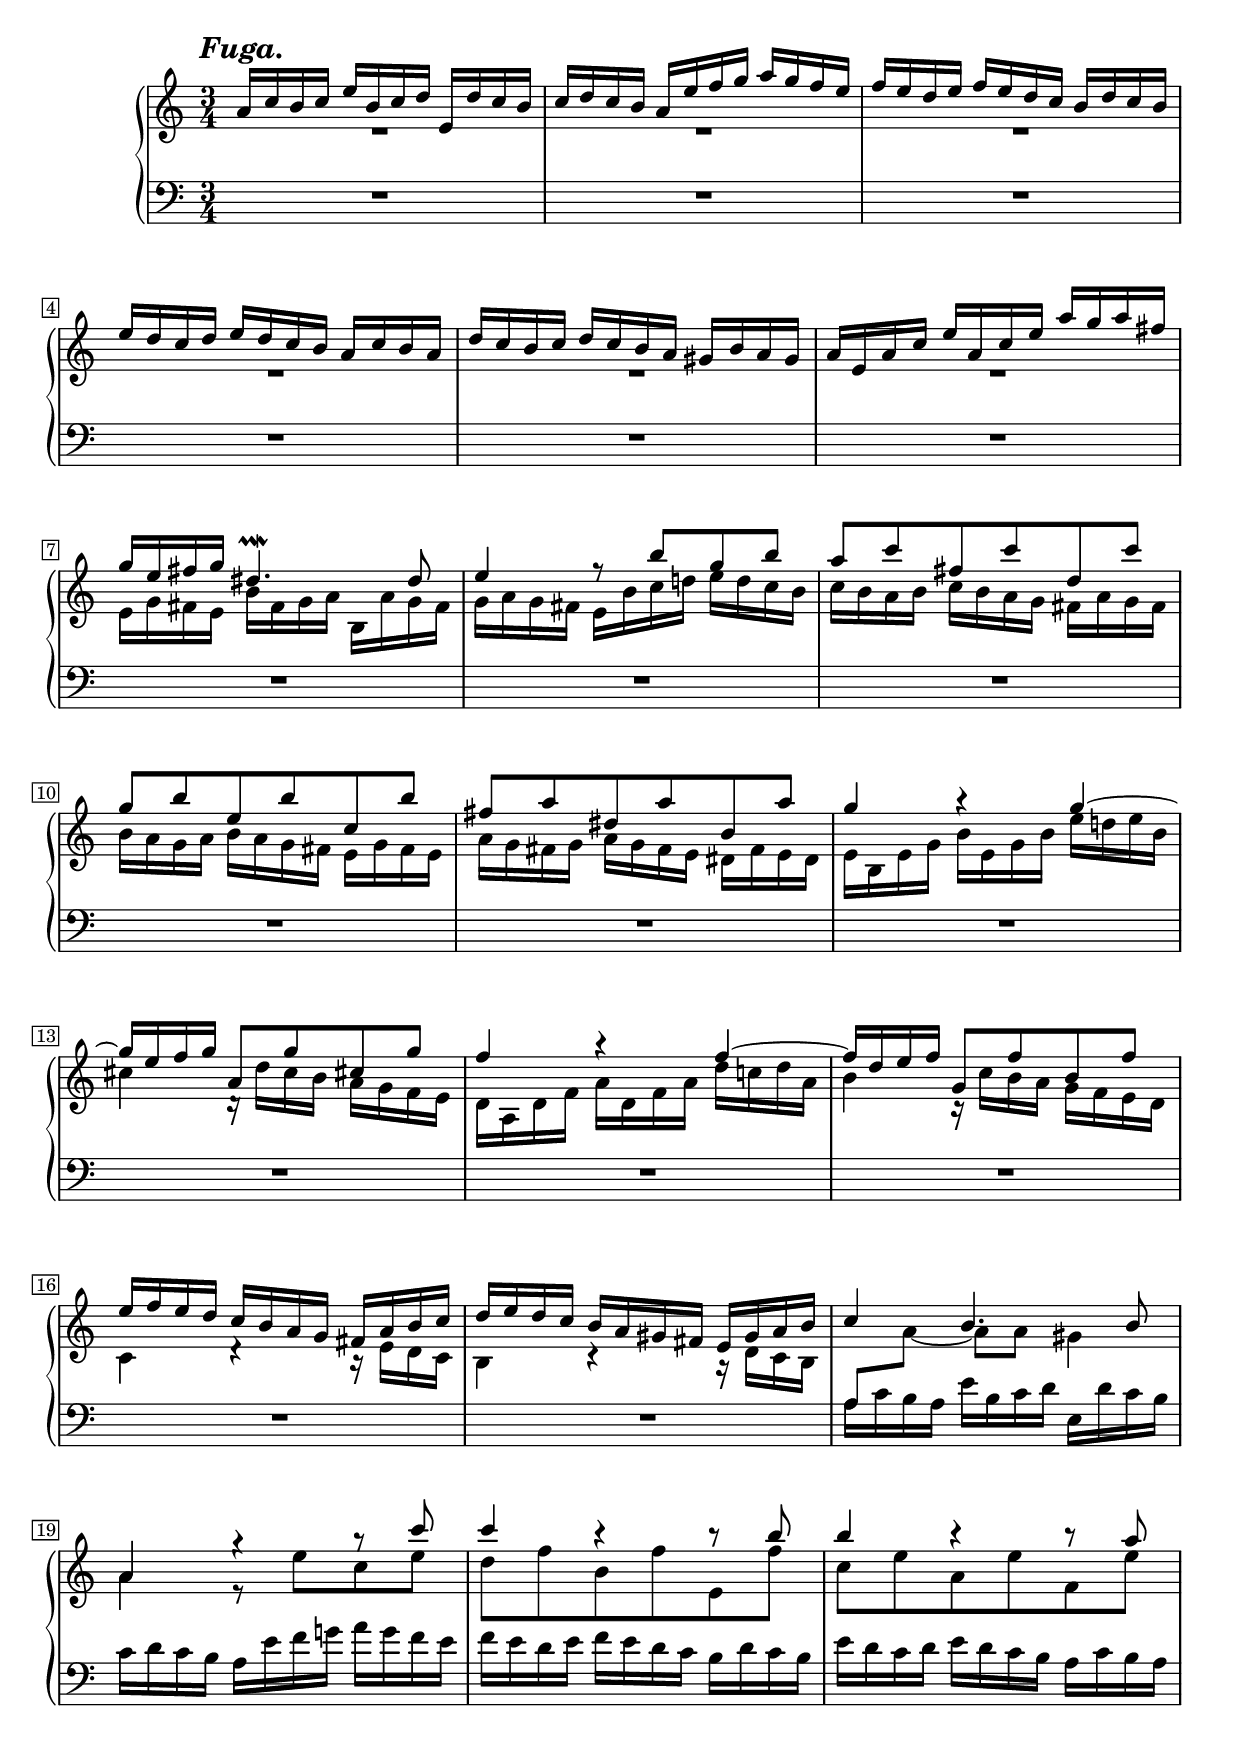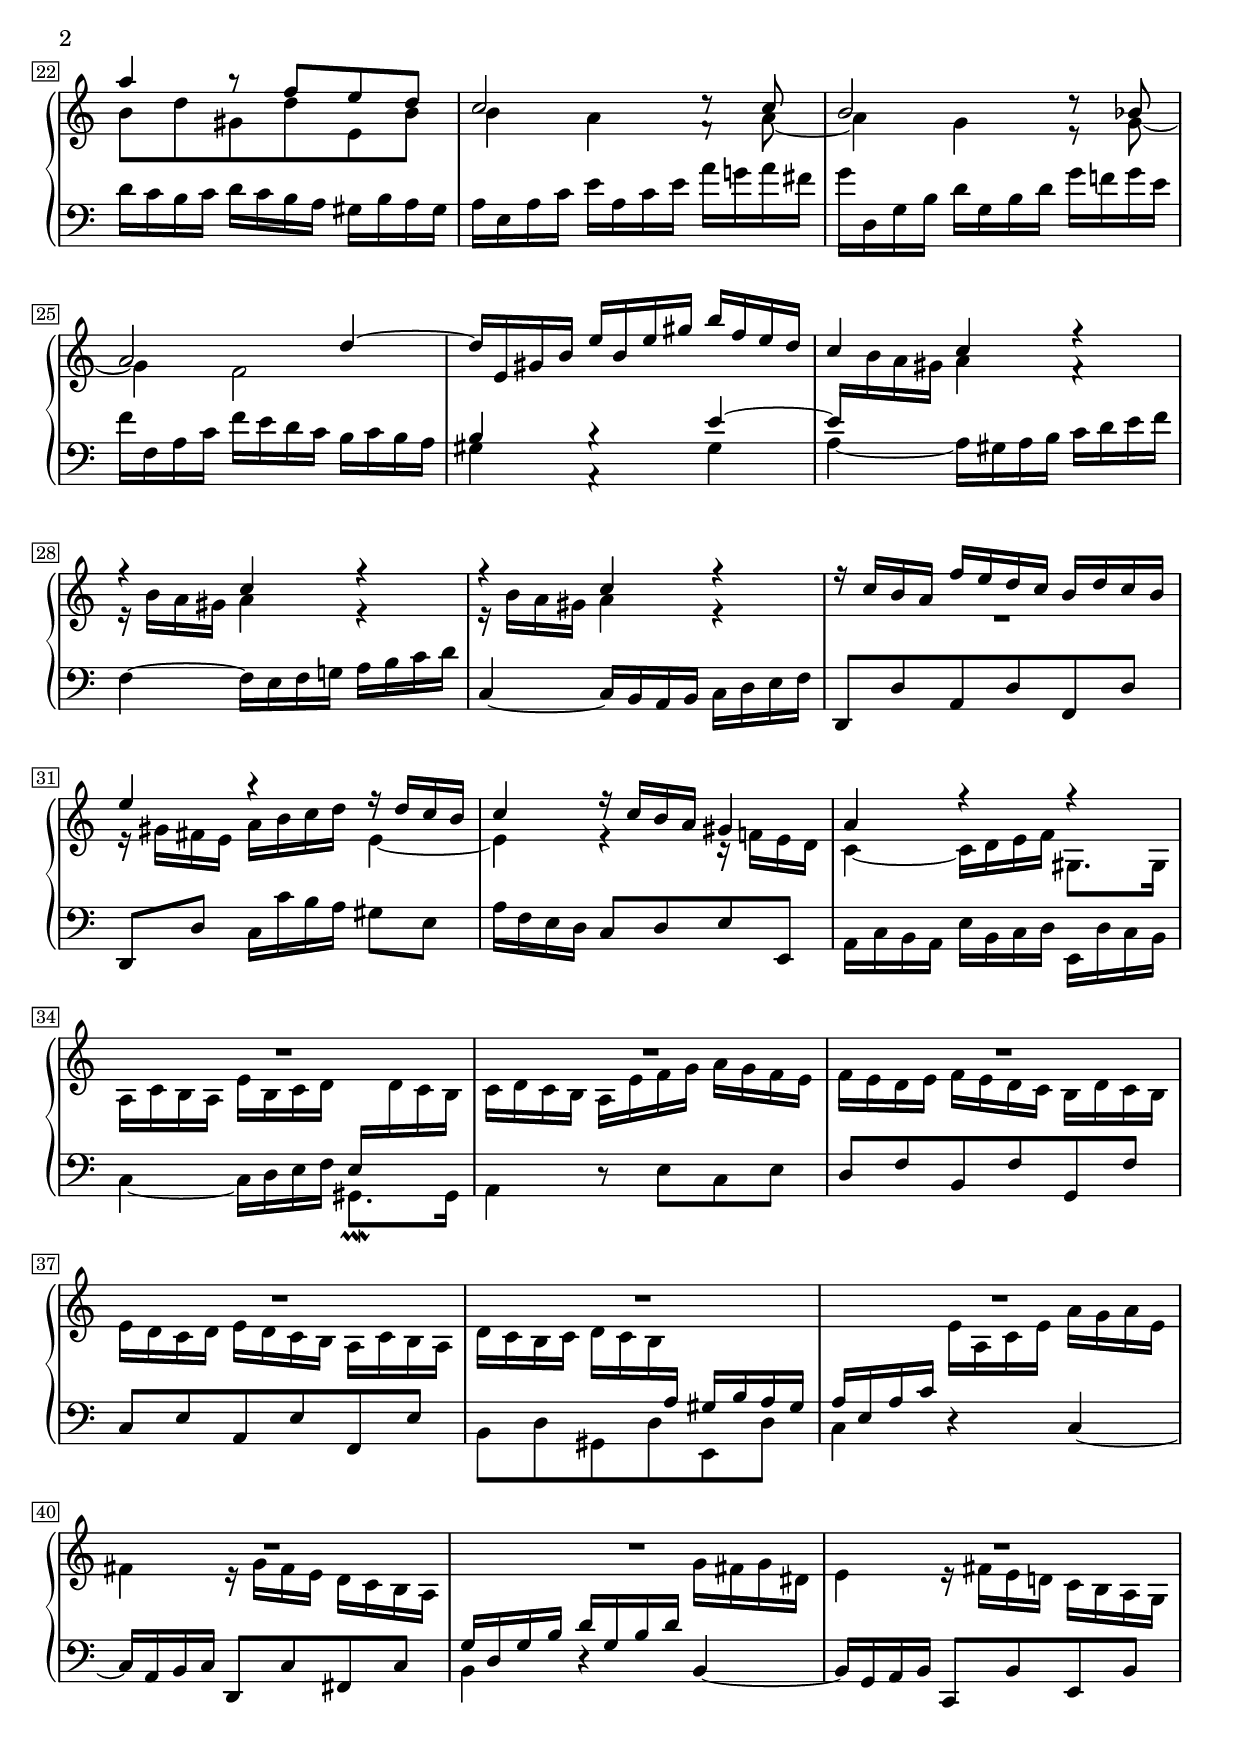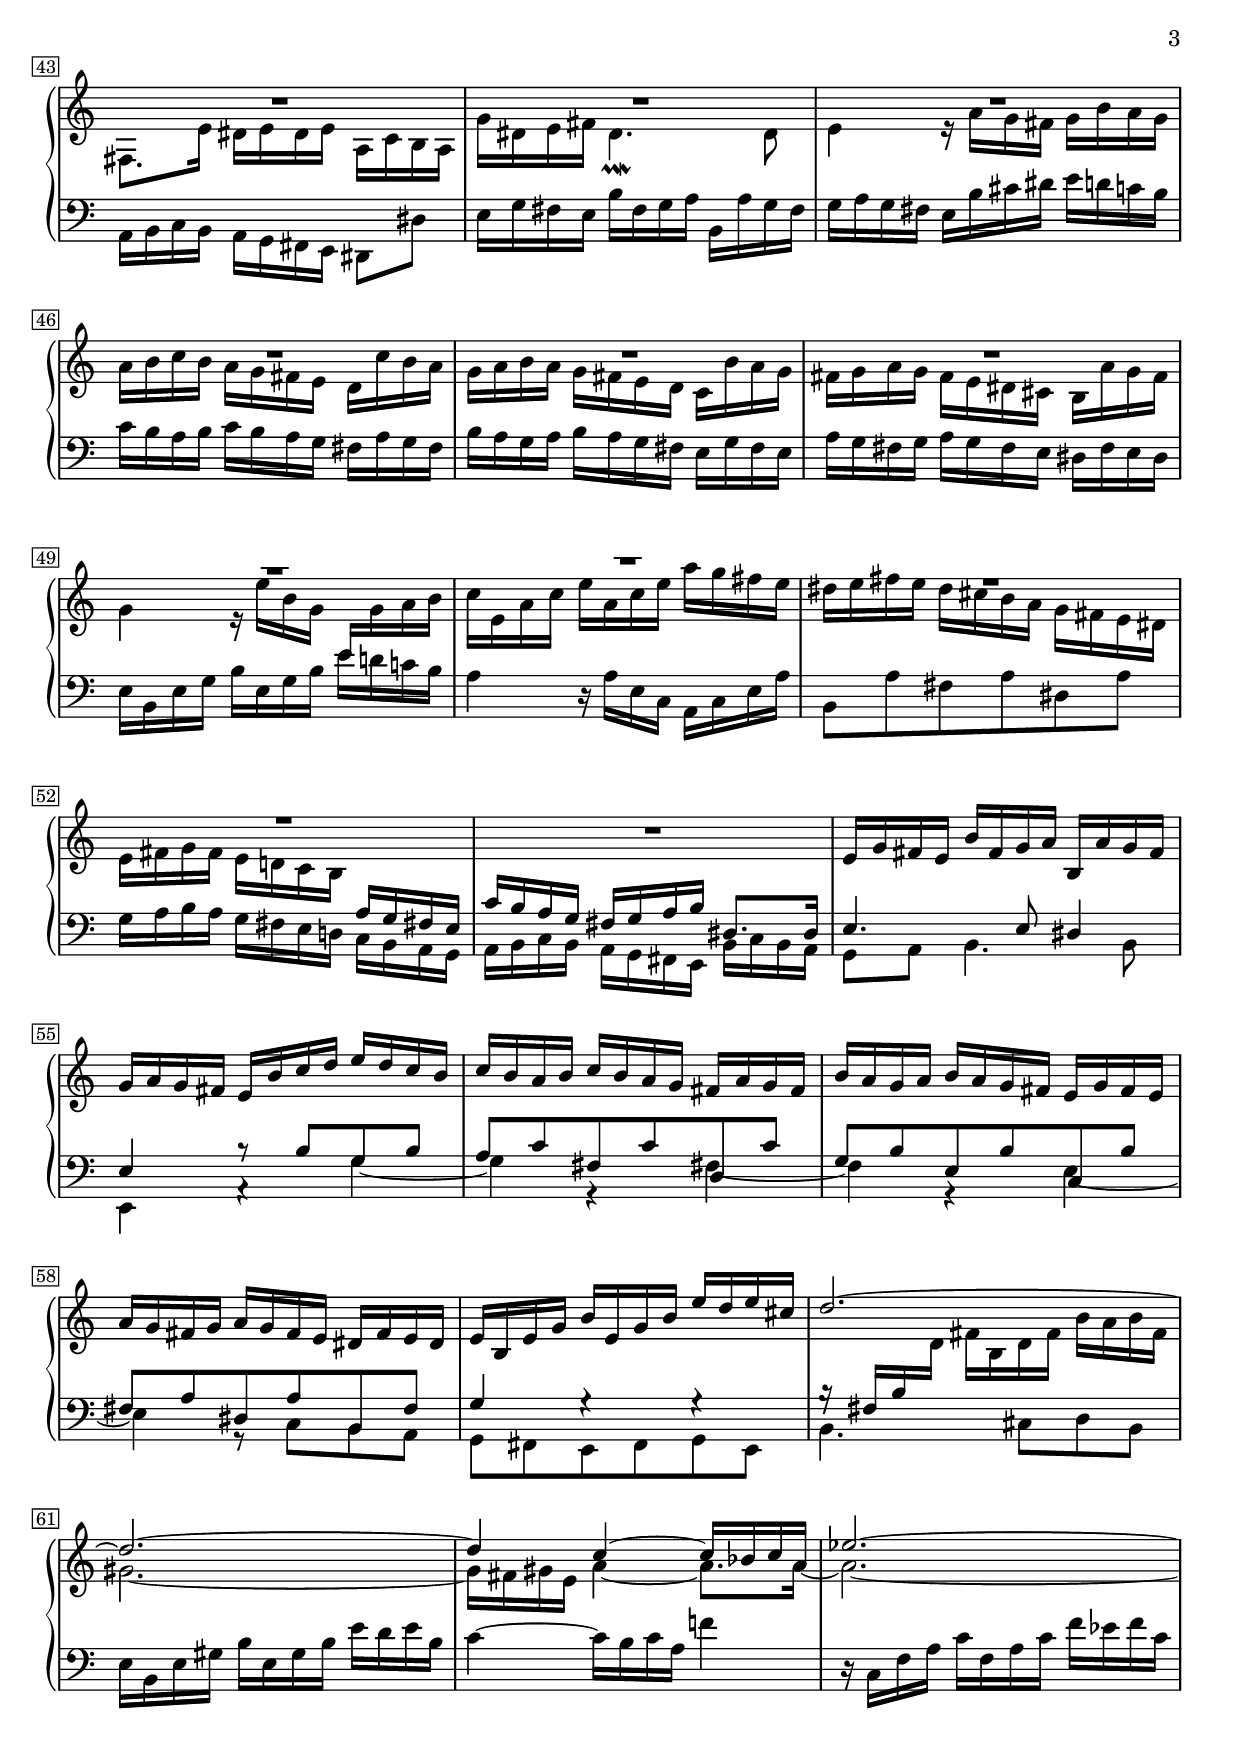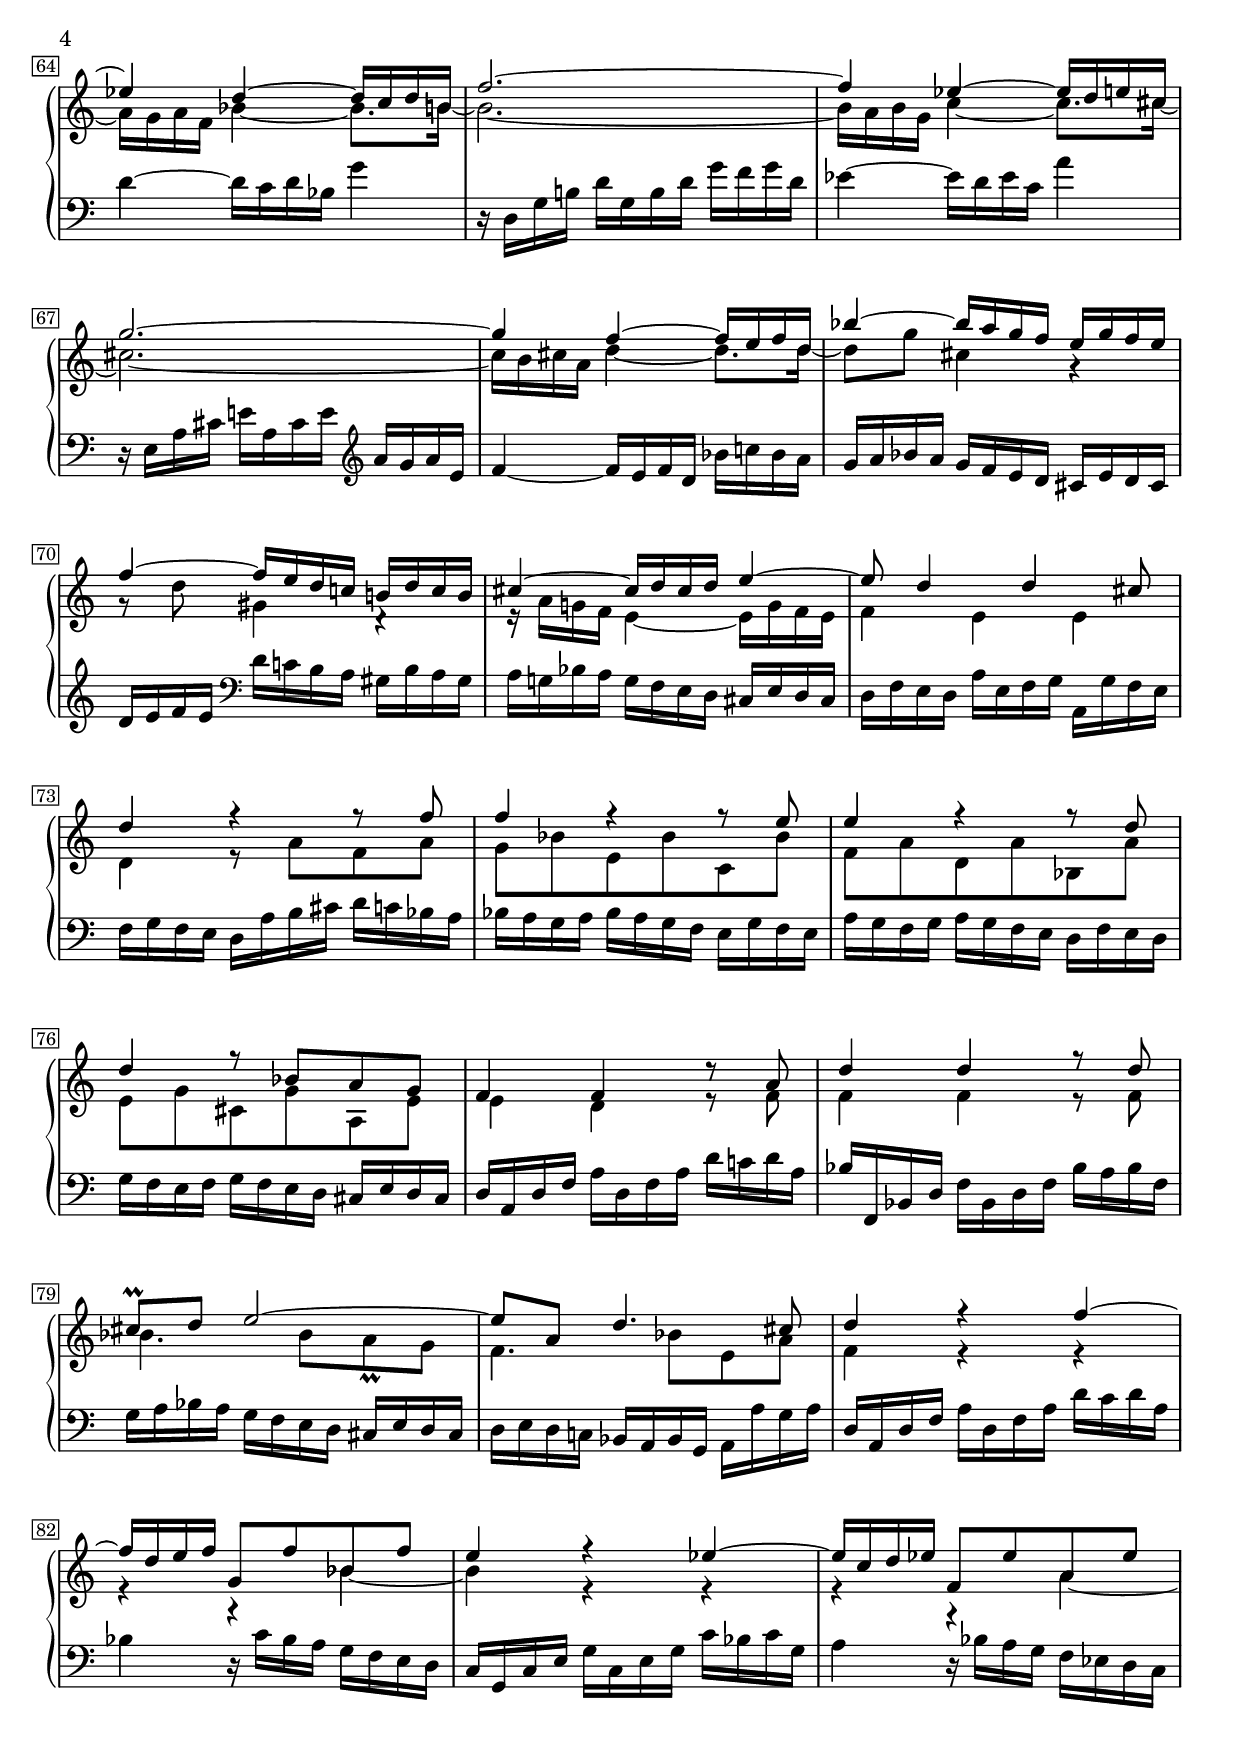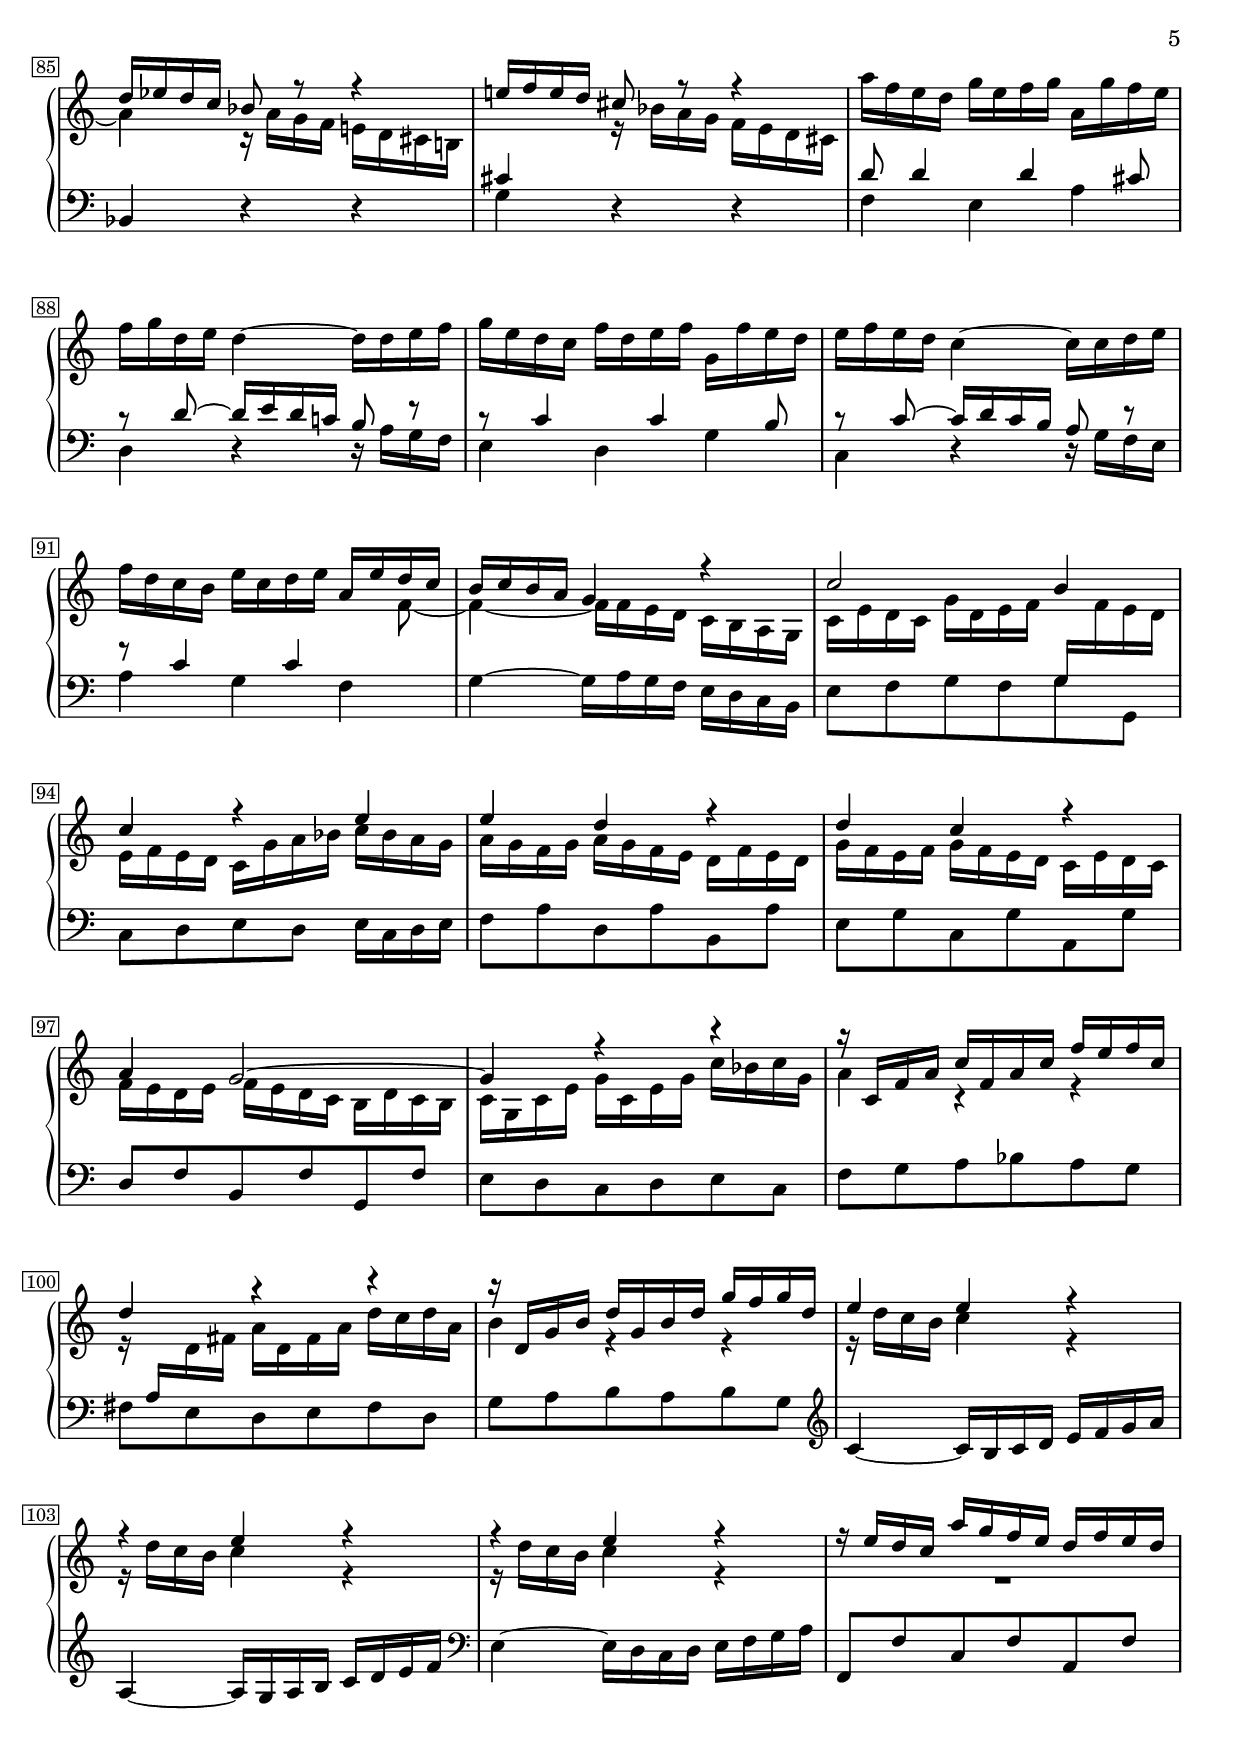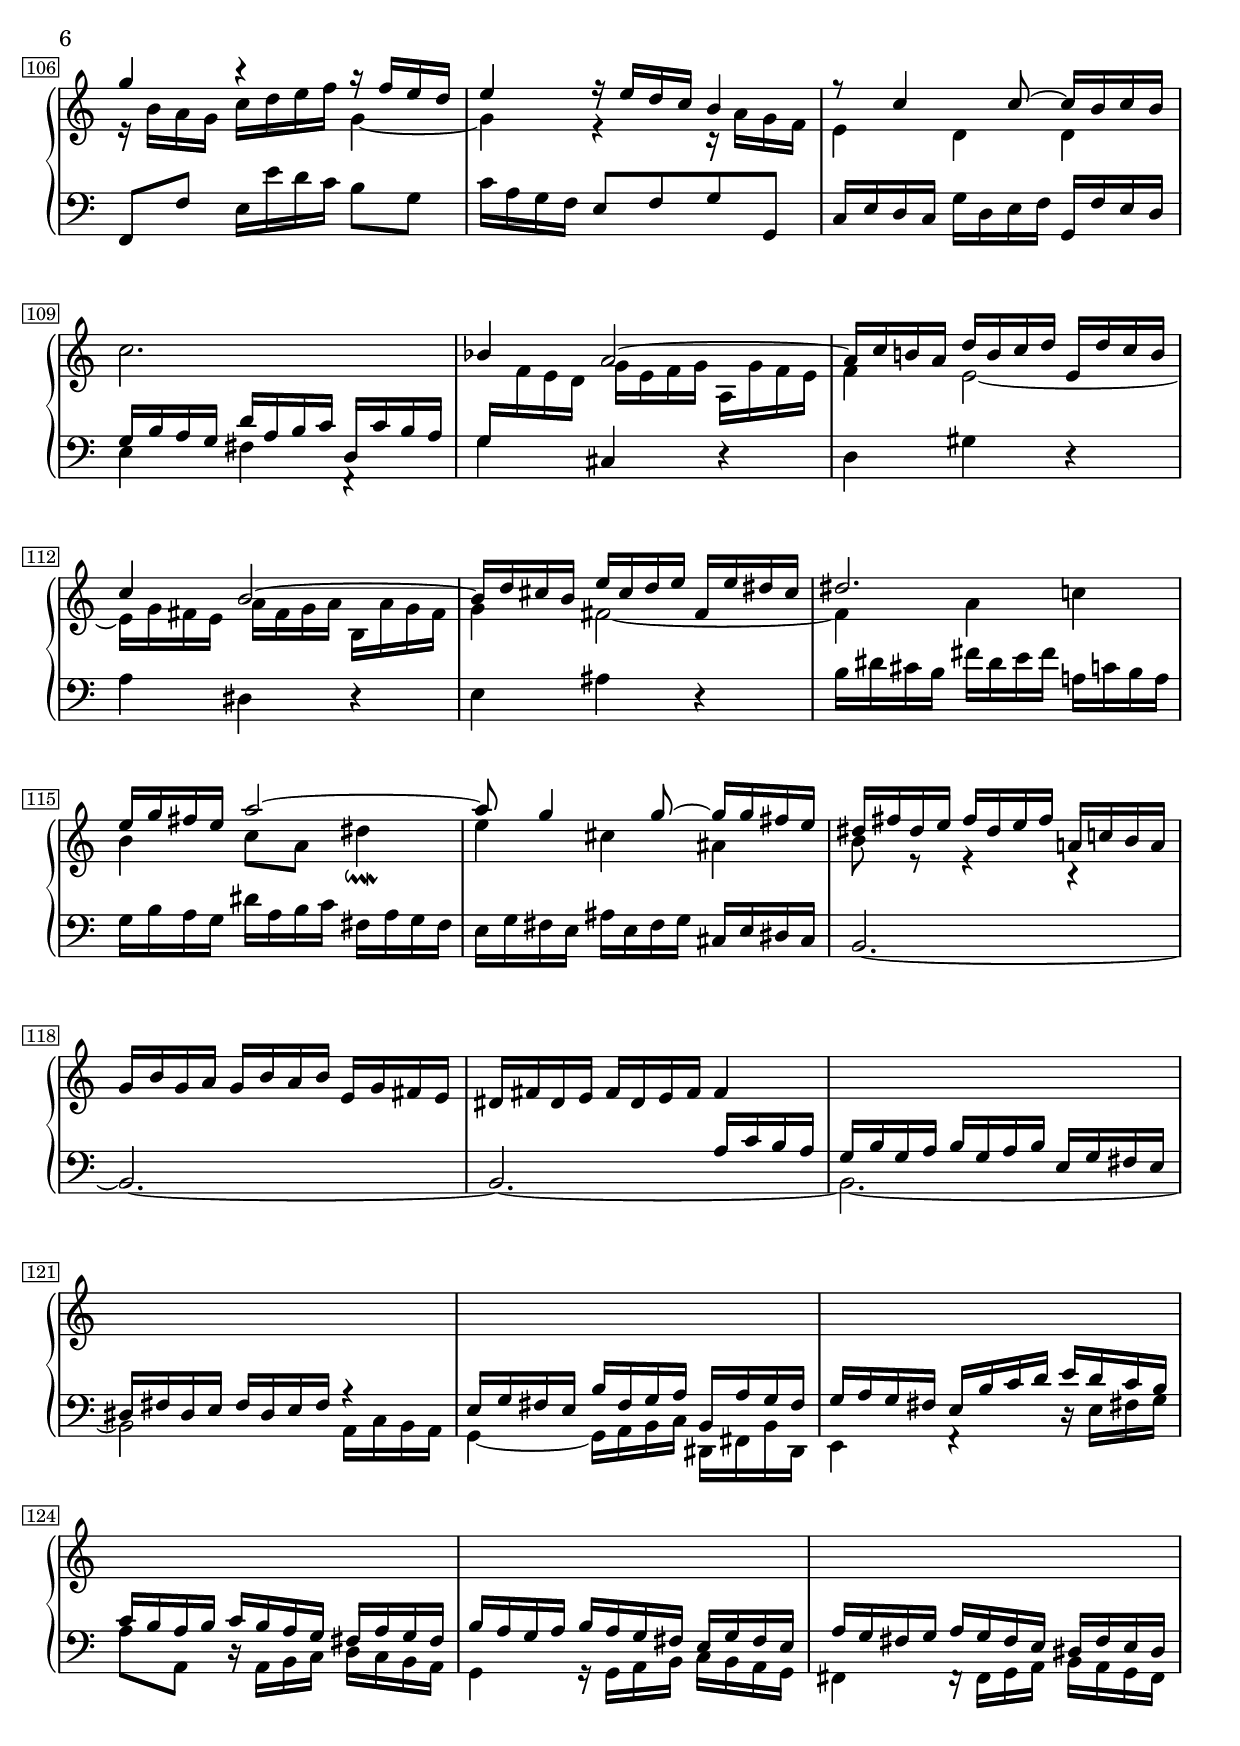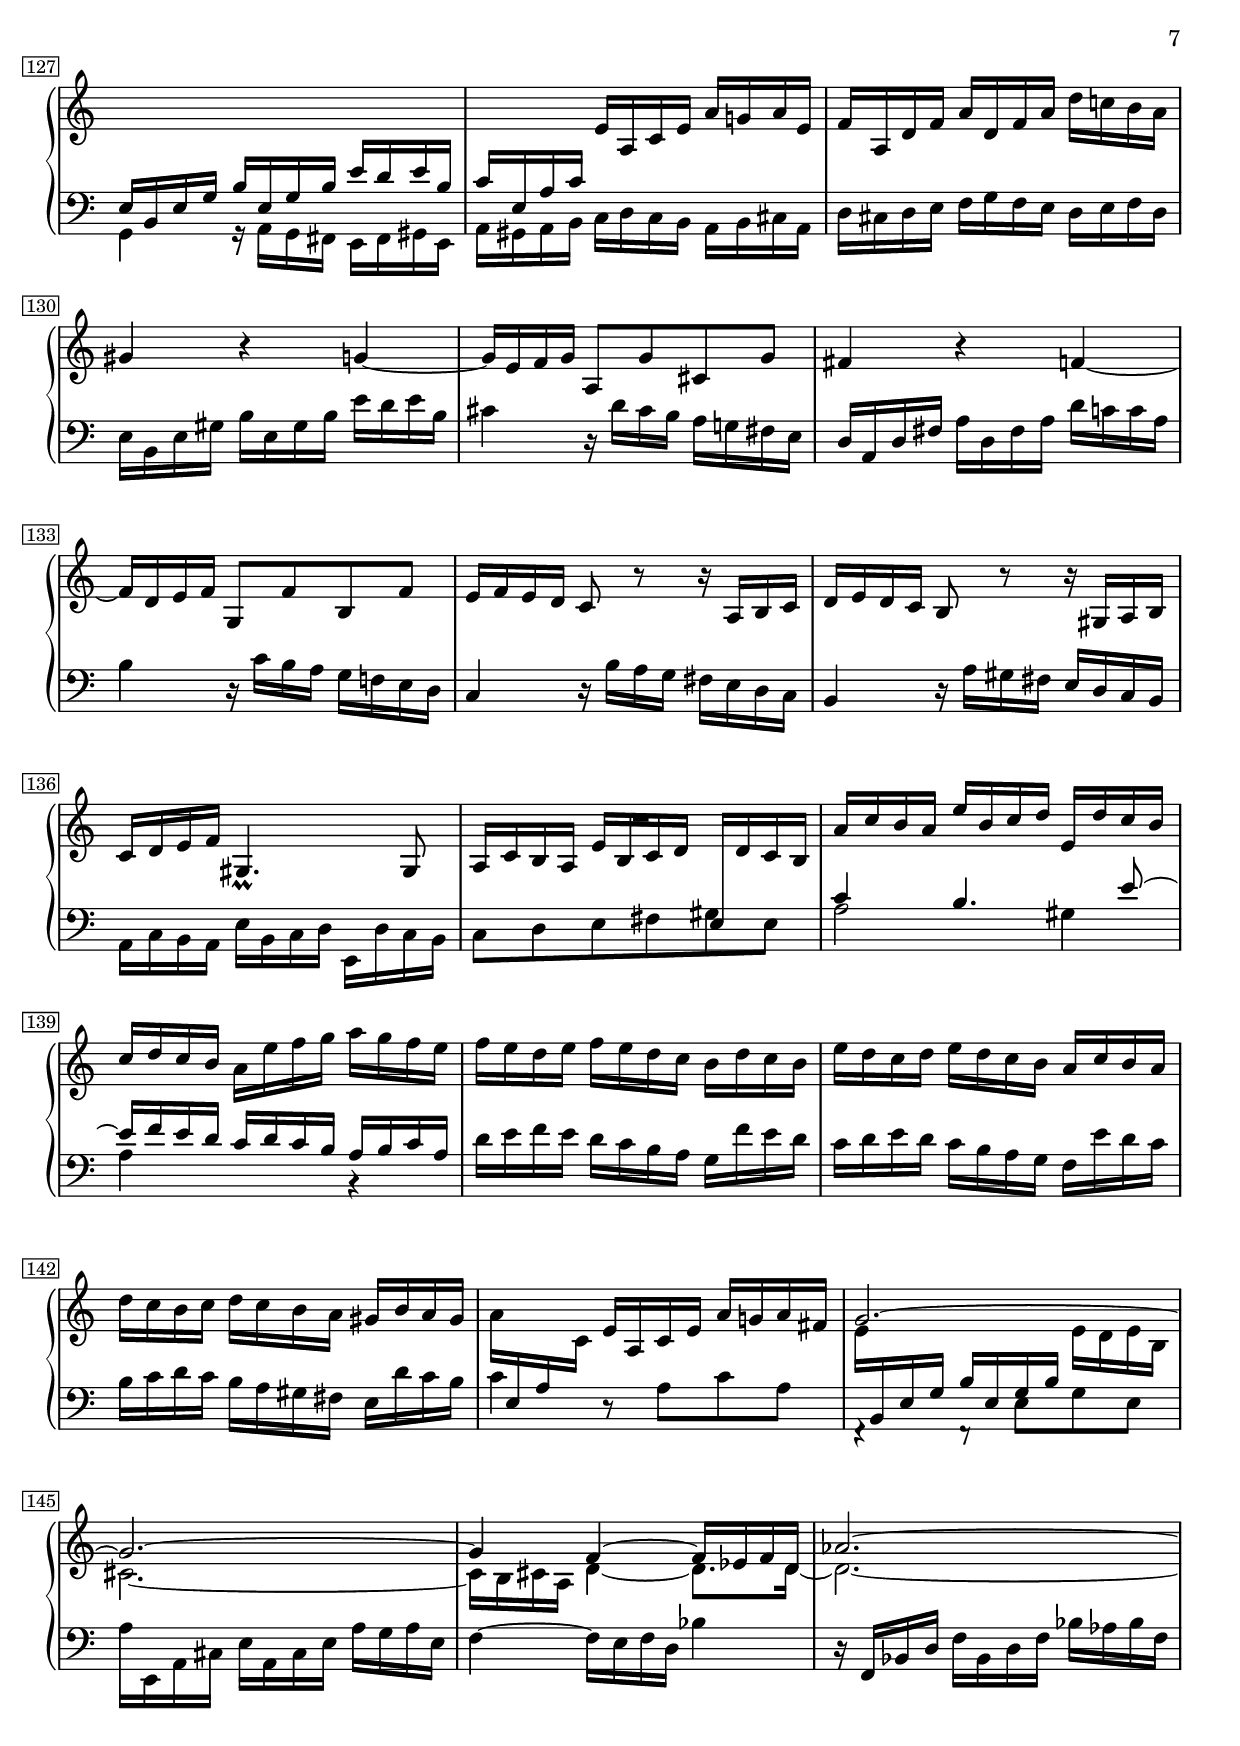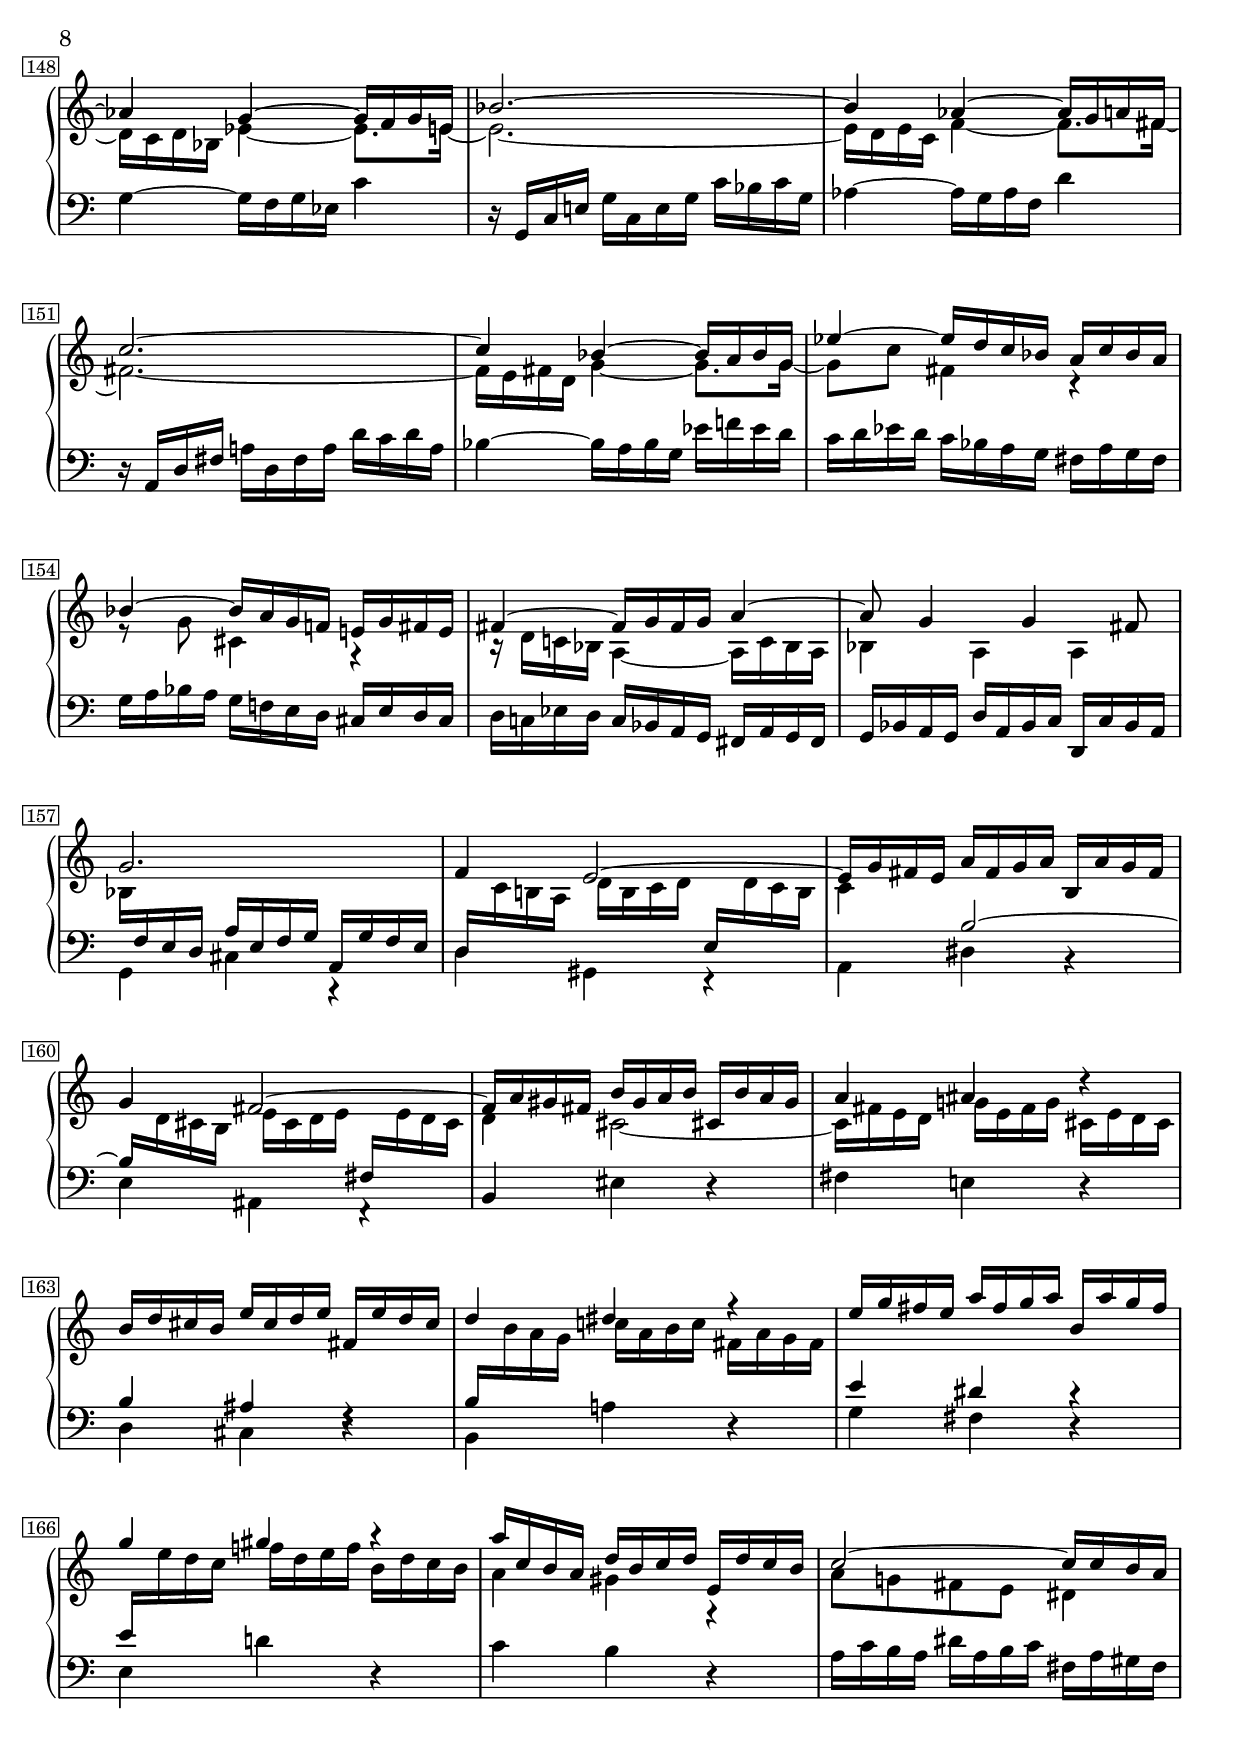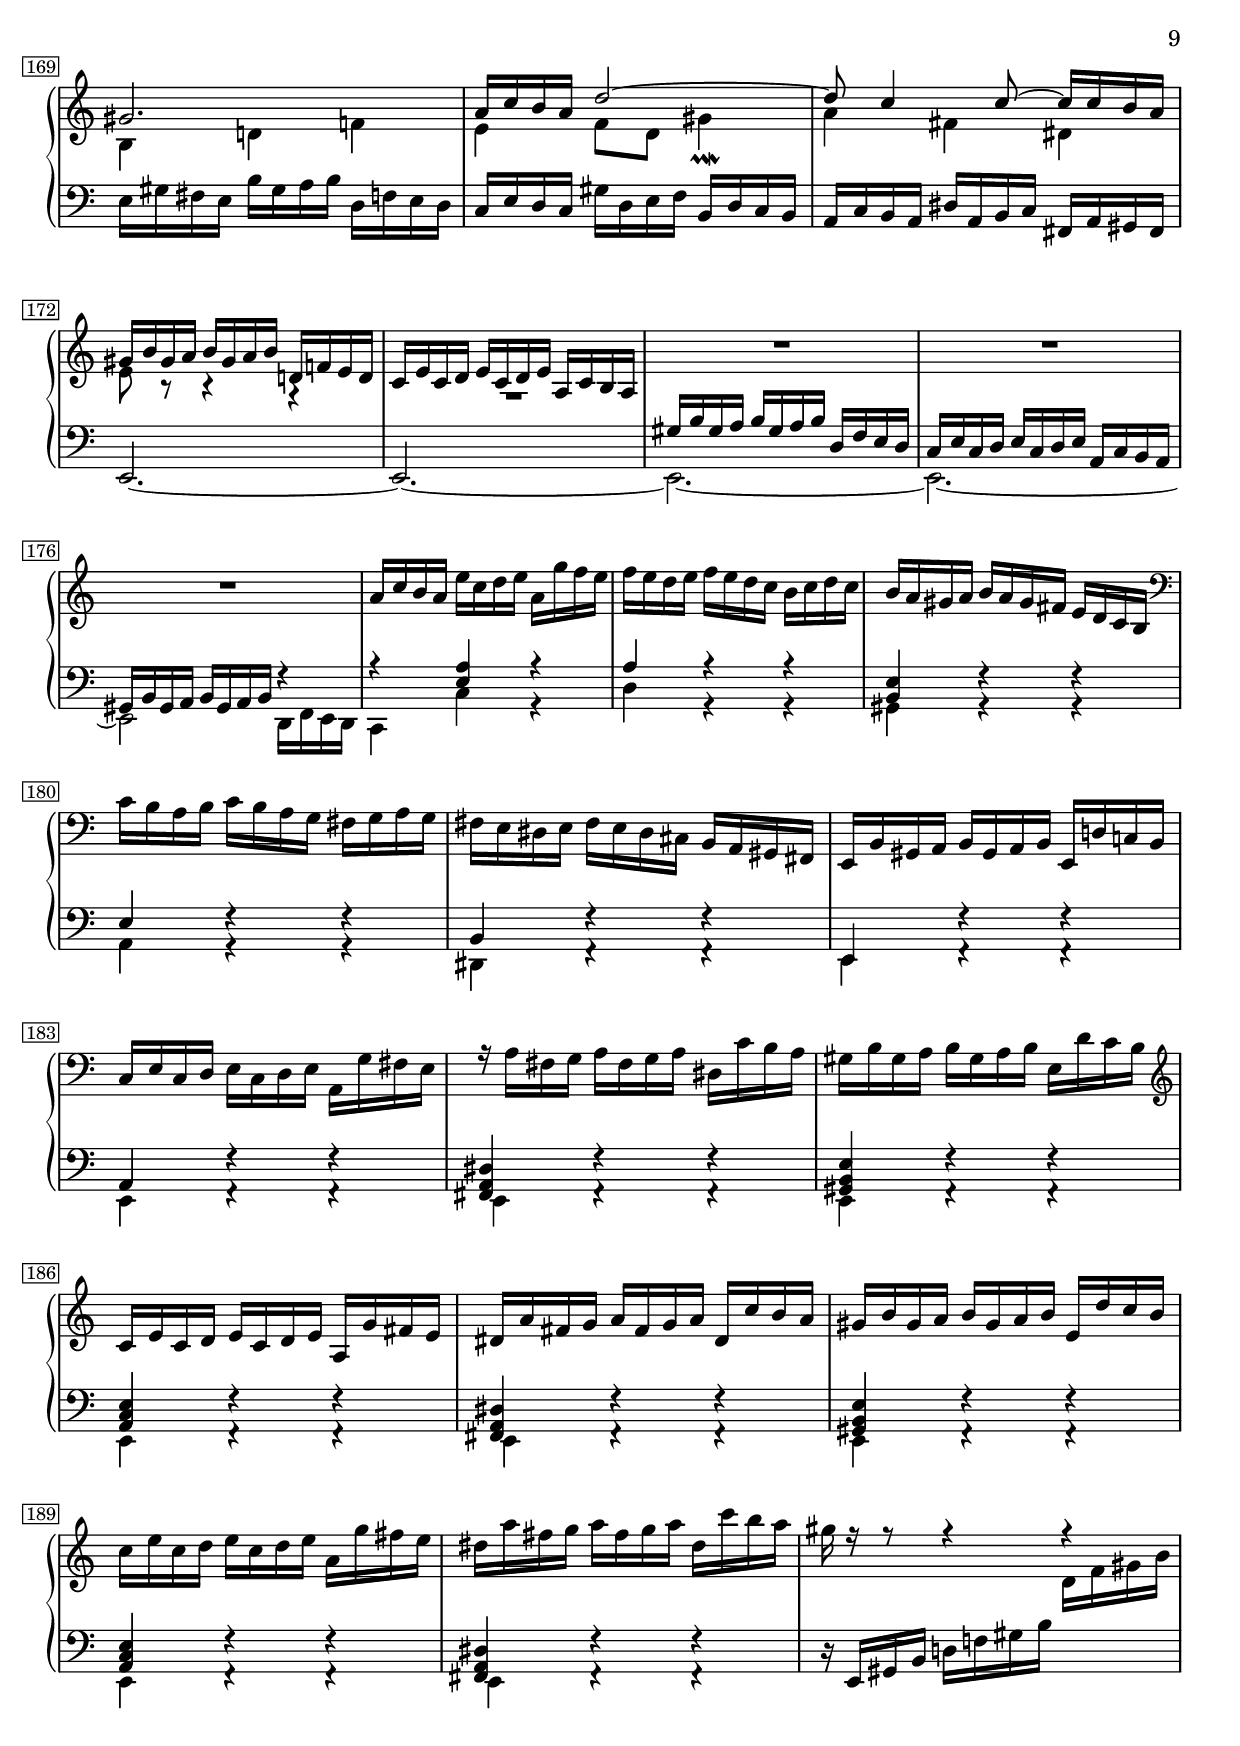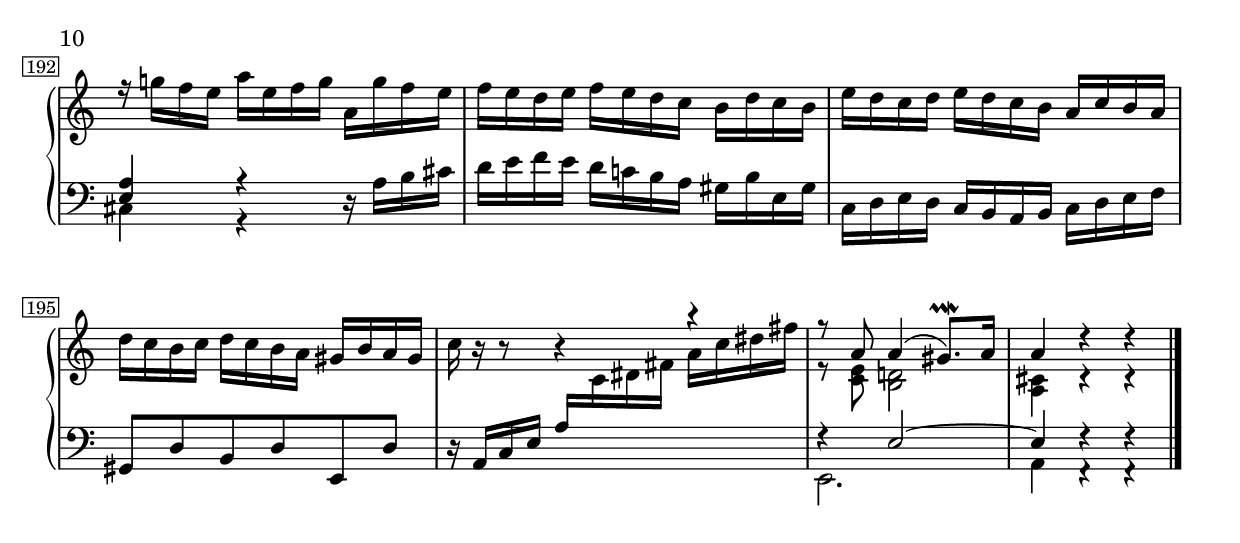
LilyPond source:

Global = {
  \key a \minor
  \time 3/4
  \include "../global.ly"
}

Soprano = \context Voice = "one" \relative c'' {
  \voiceOne
  \stemUp\tieUp
  \override MultiMeasureRest.staff-position = #0
  %1
  \tempo \markup { \abs-fontsize #14 \italic "Fuga." }
  | a16 c b c e b c d e, d' c b
  | c d c b a e' f g a g f e
  | f e d e f e d c b d c b
  | e d c d e d c b a c b a
  %5
  | d c b c d c b a gis b a gis
  | a e a c e a, c e a g a fis
  | g e fis g dis4.\prallmordent dis8
  | e4 r8 b' g b
  | a c fis, c' d, c'
  %10
  | g b e, b' c, b'
  | fis a dis, a' b, a'
  | g4 r4 g~
  | g16 e f g a,8 g' cis,! g'
  | f4 r f~
  %15
  | f16 d e f g,8 f' b, f'
  | e16 f e d c b a g fis a b c
  | d e d c b a gis fis e gis a b
  | c4 b4. b8
  | a4 g'4\rest a8\rest c
  %20
  | c4 b\rest b8\rest b
  | b4 b\rest b8\rest a
  | a4 a8\rest f e d
  | c2 d8\rest c
  | b2 d8\rest bes
  %25
  | a2 d4~
  | d16 e, gis b e b e gis b f e d
  | c4 c r
  | r c r
  | r c r
  %30
  | r16 c b a f' e d c b d c b
  | e4 r r16 d c b
  | c4 r16 c b a gis4
  | a4 r r
  | R1*3/4*15
  | \override MultiMeasureRest.staff-position = #4
    R1*3/4
  | \override MultiMeasureRest.staff-position = #6
    R1*3/4
  | \override MultiMeasureRest.staff-position = #2
    R1*3/4*2
  | \override MultiMeasureRest.staff-position = #0
    R1*3/4
  %54
  | e16 g fis e b' fis g a b, a' g fis
  | g a g fis e b' c d e d c b
  | c b a b c b a g fis a g fis
  | b a g a b a g fis e g fis e
  | a g fis g a g fis e dis fis e dis
  | e b e g b e, g b e d e cis
  %60
  | d2.~
  | d~
  | d4 c~ c16 bes c a
  | ees'2.~
  | ees4 d~ d16 c d b
  %65
  | f'2.~
  | f4 ees~ ees16 d e cis
  | g'2.~
  | g4 f~ f16 e f d
  | bes'4~ bes16 a g f e g f e
  %70
  | f4~ f16 e d c b d c b
  | cis4~ cis16 d cis d e4~
  | e8 d4 d cis8
  | d4 r r8 f
  | f4 r r8 e
  %75
  | e4 r r8 d
  | d4 r8 bes a g
  | f4 f d'8\rest a
  | d4 d r8 d
  | cis8\prall d e2~
  %80
  | e8 a, d4. cis8
  | d4 r f~
  | f16 d e f g,8 f' bes, f'
  | e4 r ees~
  | ees16 c d ees f,8 ees' a, ees'
  %85
  | d16 ees d c bes8 r r4
  | e16 f e d cis8 r r4
  | \stemNeutral a'16 f e d g e f g a, g' f e
  | f g d e d4~ d16 d e f
  | g e d c f d e f g, f' e d
  %90
  | e f e d c4~ c16 c d e
  | f d c b e c d e \stemUp a, e' d c
  | b c b a g4 r
  | c2 b4
  | c r e
  %95
  | e d r
  | d c r
  | a g2~
  | g4 r r
  | r16 c, f a c f, a c f e f c
  %100
  | d4 r r
  | r16 d, g b d g, b d g f g d
  | e4 e r
  | r e r
  | r e r
  %105
  | r16 e d c a' g f e d f e d
  | g4 r r16 f e d
  | e4 r16 e d c b4
  | r8 c4 c8~ c16 b c b
  | \once\stemNeutral c2.
  %110
  | bes4 a2~
  | a16 c b! a d b c d e, d' c b
  | c4 b2~
  | b16 d cis b e cis d e fis, e' dis cis
  | dis2.
  %115
  | e16 g fis e a2~
  | a8 g4 g8~ g16 g fis e
  | dis fis dis e fis dis e fis a,! c b a
  | g b g a g b a b e, g fis e
  | dis fis dis e fis dis e fis fis4
  | s2.*17
  %137
  | R1*3/4
  | a16 c b a e' b c d e, d' c b
  | c d c b \stemNeutral a e' f g a g f e
  %140
  | f e d e f e d c b d c b
  | e d c d e d c b a c b a
  | d c b c d c b a gis b a gis
  | a
    \change Staff = "lower"
    e, a
    \change Staff = "upper"
    c e a, c e a g a fis
  | \stemUp g2.~
  %145
  | g~
  | g4 f~ f16 ees f d
  | aes'2.~
  | aes4 g~ g16 f g e!
  | bes'2.~
  %150
  | bes4 aes~ aes16 g a fis
  | c'2.~
  | c4 bes~ bes16 a bes g
  | ees'4~ ees16 d c bes a c bes a
  | bes4~ bes16 a g f e g fis e
  %155
  | fis4~ fis16 g fis g a4~
  | a8 g4 g fis8
  | g2.
  | f4 e2~
  | e16 g fis e a fis g a b, a' g fis
  %160
  | g4 fis2~
  | fis16 a gis fis b gis a b cis,! b' a gis
  | a4 ais d\rest
  | b16 d cis b e cis d e fis, e' d cis
  | d4 dis r
  %165
  | e16 g fis e a fis g a b, a' g fis
  | g4 gis r
  | a16 c, b a d b c d e, d' c b
  | c2~ c16 c b a
  | gis2.
  %170
  | a16 c b a d2~
  | d8 c4 c8~ c16 c b a
  | gis b gis a b gis a b d, f! e d
  | c e c d e c d e a, c b a
  | R1*3/4*3
  %177
  | \stemNeutral a'16 c b a e' c d e a, g' f e
  | f e d e f e d c b c d c
  | b a gis a b a gis fis e d c b
  %180
  | \clef bass
    c b a b c b a g fis g a g
  | fis e dis e fis e dis cis b a gis fis
  | e b' gis a b gis a b e, d' c b
  | c e c d e c d e a, g' fis e
  | r16 a fis g a fis g a dis, c' b a
  %185
  | gis b gis a b gis a b e, d' c b
  | \clef treble
    c e c d e c d e a, g' fis e
  | dis a' fis g a fis g a dis, c' b a
  | gis b gis a b gis a b e, d' c b
  | c e c d e c d e a, g' fis e
  %190
  | dis a' fis g a fis g a dis, c' b a
  | gis r r8 r4 r
  | r16 g f e a e f g a, g' f e
  | f e d e f e d c b d c b
  | e d c d e d c b a c b a
  %195
  | d c b c d c b a gis b a gis
  | c b\rest b8\rest b4\rest r4
  | r8 a a4( gis8.)\prallmordent a16
  | a4 d\rest d\rest
    \fine
}

Alto = \context Voice = "two" \relative c' {
  \voiceTwo
  \stemDown\tieDown
  %1
  | R1*3/4*6
  | e16 g fis e b' fis g a b, a' g fis
  | g a g fis e b' c d e d c b
  | c b a b c b a g fis a g fis
  %10
  | b a g a b a g fis e g fis e
  | a g fis g a g fis e dis fis e dis
  | e b e g b e, g b e d e b
  | cis4 d,16\rest d' cis b a g f e
  | d a d f a d, f a d c d a
  %15
  | b4 c,16\rest c' b a g f e d
  | c4 d\rest b16\rest e d c
  | b4 c\rest a16\rest d c b
  | \change Staff = "lower" \voiceThree
    a8
    \change Staff = "upper" \voiceTwo
    a'~ a[ a] gis4
  | a r8 e' c e
  %20
  | d f b, f' e, f'
  | c e a, e' f, e'
  | b d gis, d' e, b'
  | b4 a f8\rest a~
  | a4 g e8\rest g~
  %25
  | g4 f2
  | \change Staff = "lower" \voiceThree
    b,4 b\rest
    e~
  | e16
    \change Staff = "upper" \voiceTwo
    b' a gis a4 f\rest
  | r16 b a gis a4 r
  | r16 b a gis a4 r
  %30
  | R1*3/4
  | r16 gis fis e a b c d e,4~
  | e r c16\rest f e d
  | c4~ c16 d e f gis,8. gis16
  | a c b a e' b c d
    \change Staff = "lower" \voiceThree
    e,
    \change Staff = "upper" \voiceTwo
    d' c b
  %35
  | c d c b a e' f g a g f e
  | f e d e f e d c b d c b
  | e d c d e d c b a c b a
  | d c b c d c b
    \change Staff = "lower" \voiceThree
    a gis b a gis
  | a e a c
    \change Staff = "upper" \voiceTwo
    e a, c e a g a e
  %40
  | fis4 r16 g fis e d c b
    a
  | \change Staff = "lower" \voiceThree
    g d g b d g, b d
    \change Staff = "upper" \voiceTwo
    g fis g dis
  | e4 r16 fis e d c b a g
  | fis8. e'16 dis e dis e a, c b a
  | g' dis e fis dis4.\prallmordent dis8
  %45
  | e4 r16 a g fis g b a g
  | a b c b a g fis e d c' b a
  | g a b a g fis e d c b' a g
  | fis g a g fis e dis cis b a' g fis
  | g4 r16 e' b g
    \change Staff = "lower" \voiceThree
    \once\override Beam.damping = #+inf.0
    e
    \change Staff = "upper" \voiceTwo
    g a b
  %50
  | c e, a c e a, c e a g fis e
  | dis e fis e dis cis b a g fis e dis
  | e fis g fis e d c b
    \change Staff = "lower" \voiceThree
    a g fis! e
  | c' b a g fis g a b dis,8. dis16
  | e4. e8 dis4
  %55
  | e4 b'8\rest b g b
  | a c fis, c' d, c'
  | g b e, b' c, b'
  | fis a dis, a' b, fis'
  | g4 g\rest g\rest
  %60
  | b16\rest fis b
    \change Staff = "upper" \voiceTwo
    d fis b, d fis b a b fis
  | gis2.~
  | gis16 fis gis e a4~ a8. a16~
  | a2.~
  | a16 g a f bes4~ bes8. b16~
  %65
  | b2.~
  | b16 a b g c4~ c8. cis16~
  | cis2.~
  | cis16 b cis a d4~ d8. d16~
  | d8 g cis,4 g\rest
  %70
  | g8\rest d' gis,4 d\rest
  | r16 a' g f e4~ e16 g f e
  | f4 e e
  | d r8 a' f a
  | g bes e, bes' c, bes'
  %75
  | f a d, a' bes, a'
  | e g cis, g' a, e'
  | e4 d r8 f
  | f4 f r8 f
  | bes4. bes8 a\prall g
  %80
  | f4. bes8 e, a
  | f4 r r
  | r r bes~
  | bes r r
  | r r a~
  %85
  | a4 r16 a g f e! d cis b
  | \change Staff = "lower" \voiceThree
    cis4
    \change Staff = "upper" \voiceTwo
    r16 bes' a g f e d cis
  | \change Staff = "lower" \voiceThree
    d8 d4 d cis8
  | r8 d~ d16 e d c b8 r
  | r8 c4 c b8
  %90
  | c8\rest c~ c16 d c b a8 r
  | r8 c4 c
    \change Staff = "upper" \voiceTwo
    f8~
  | f4~ f16 f e d c b a g
  | c e d c g' d e f
    \change Staff = "lower" \voiceThree
    g,
    \change Staff = "upper" \voiceTwo
    f' e d
  | e f e d c g' a bes c bes a g
  %95
  | a g f g a g f e d f e d
  | g f e f g f e d c e d c
  | f e d e f e d c b d c b
  | c g c e g c, e g c bes c g
  | a4 r r
  %100
  | r16
    \change Staff = "lower" \voiceThree
    a,
    \change Staff = "upper" \voiceTwo
    d fis a d, fis a d c d a
  | b4 r r
  | \repeat unfold 3 { r16 d c b c4 r }
  %105
  | R1*3/4
  | r16 b a g c d e f g,4~
  | g r r16 a g f
  | e4 d d
  | \change Staff = "lower" \voiceThree
    g,16 b a g d' a b c d, c' b a
  %110
  | g
    \change Staff = "upper" \voiceTwo
    f' e d g e f g a, g' f e
  | f4 e2~
  | e16 g fis e a fis g a b, a' g fis
  | g4 fis2~
  | fis4 a c!
  %115
  | b4 c8 a dis4\downmordent
  | e cis ais
  | b8 r r4 r
  | s2.
  | s2
    \change Staff = "lower" \voiceThree
    a,16 c b a
  %120
  | g b g a b g a b e, g fis e
  | dis fis dis e fis dis e fis r4
  | e16 g fis e b' fis g a b, a' g fis
  | g a g fis e b' c d e d c b
  | c b a b c b a g fis a g fis
  %125
  | b a g a b a g fis e g fis e
  | a g fis g a g fis e dis fis e dis
  | e b e g b e, g b e d e b
  | c e, a c
    \change Staff = "upper" \voiceTwo \stemNeutral
    e a, c e a g! a e
  | f a, d f a d, f a d c! b a
  %130
  | \override Rest.staff-position = #0
    gis4 r g~
  | g16 e f g a,8 g' cis, g'
  | fis4 r f~
  | f16 d e f g,8 f' b, f'
  | e16 f e d c8 r r16 a b c
  %135
  | d e d c b8 r r16 gis a b
  | c d e f
    gis,4.\prall gis8
  | a16 c b a e' b c d
    \change Staff = "lower" \voiceThree
    \once\override Beam.positions = #'(11 . 11)
    e,
    \change Staff = "upper" \voiceTwo \stemUp
    d' c b
  | \change Staff = "lower" \voiceThree
    c4 b4. e8~
  | e16 f e d c d c b a b c a
  %140
  | \stemNeutral d e f e d c b a g f' e d
  | c d e d c b a g f e' d c
  | b c d c b a gis fis e d' c b
  | s2.
  | \change Staff = "upper" \voiceTwo
    e16
    \change Staff = "lower" \voiceThree
    \stemUp b, e g b e, g b
    \change Staff = "upper" \voiceTwo
    e d e b
  %145
  | cis2.~
  | cis16 b cis a d4~ d8. d16~
  | d2.~
  | d16 c d bes ees4~ ees8. e16~
  | e2.~
  %150
  | e16 d e c f4~ f8. fis16~
  | fis2.~
  | fis16 e fis d g4~ g8. g16~
  | g8 c fis,4 c\rest
  | e8\rest g cis,4 g\rest
  %155
  | b16\rest d c bes a4~ a16 c bes a
  | bes4 a a
  | bes16
    \change Staff = "lower" \voiceThree
    f e d a' e f g a, g' f e
  | d
    \change Staff = "upper" \voiceTwo
    c' b a d b c d
    \change Staff = "lower" \voiceThree
    e,
    \change Staff = "upper" \voiceTwo
    d' c b
  | c4
    \change Staff = "lower" \voiceThree
    b2~
  %160
  | b16
    \change Staff = "upper" \voiceTwo
    d cis b e cis d e
    \change Staff = "lower" \voiceThree
    fis,
    \change Staff = "upper" \voiceTwo
    e' d cis
  | d4 cis2~
  | cis16 fis e d g! e fis g cis, e d cis
  | \change Staff = "lower" \voiceThree
    b4 ais
    f\rest
  | b16
    \change Staff = "upper" \voiceTwo
    b' a g c a b c fis, a g fis
  %165
  | \change Staff = "lower" \voiceThree
    e4 dis c\rest
  | e16
    \change Staff = "upper" \voiceTwo
    e' d c f d e f b, d c b
  | a4 gis g,\rest
  | a'8 g! fis e dis4
  | b d f
  %170
  | e f8 d gis4\prallmordent
  | a fis dis
  | e8 b\rest b4\rest g\rest
  | \override MultiMeasureRest.staff-position = #-10
    R1*3/4
  | \change Staff = "lower" \voiceThree
    gis16 b gis a b gis a b d, f e d
  %175
  | c e c d e c d e a, c b a
  | gis b gis a b gis a b f'4\rest
  | a\rest <e a> a\rest
  | a a\rest a\rest
  | <b, e> f'\rest f\rest
  %180
  | e f\rest f\rest
  | b, f'\rest f\rest
  | e, f'\rest f\rest
  | a, f'\rest f\rest
  | <fis, a dis> f'\rest f\rest
  %185
  \repeat unfold 2 {
  | <gis, b e> f'\rest f\rest
  | <a, c e> f'\rest f\rest
  | <fis, a dis> f'\rest f\rest
  }
  %191
  | \stemNeutral r16 e, gis b d f! gis b
    \change Staff = "upper" \voiceTwo
    d f gis b
  | \change Staff = "lower" \voiceThree
    <e,, a>4 a\rest \stemNeutral r16 a b cis
  | d e f e d c! b a gis b e, gis
  | c, d e d c b a b c d e f
  %195
  | gis,8 d' b d e, d'
  | r16 a c e a
    \change Staff = "upper" \voiceTwo
    c dis fis a c dis fis
  | e,8\rest <c e> <b d>2
  | <a cis>4 c\rest c\rest


}

Bass = \context Voice = "four" \relative c' {
  \voiceFour
  \stemDown\tieDown
  \override MultiMeasureRest.staff-position = #0
  \override Rest.staff-position = #0
  %1
  | R1*3/4*17
  | a16 c b a e' b c d e, d' c b
  | c d c b a e' f g a g f e
  %20
  | f e d e f e d c b d c b
  | e d c d e d c b a c b a
  | d c b c d c b a gis b a gis
  | a e a c e a, c e a g a fis
  | g d, g b d g, b d g f g e
  %25
  | f f, a c f e d c b c b a
  | gis4 a,\rest gis'
  | \stemNeutral a~ a16 \tieNeutral gis a b c d e f
  | f,4~ f16 e f g a b c d
  | c,4~ c16 b a b c d e f
  %30
  | d,8 d' a d f, d'
  | d, d' c16 c' b a gis8 e
  | a16 f e d c8 d e e,
  | \stemDown\tieDown a16 c b a e' b c d e, d' c b
  | c4~ c16 d e f gis,8.\prallmordent gis16
  %35
  | a4 r8 e' c e
  | \stemNeutral d f b, f' g, f'
  | c e a, e' f, e'
  | \stemDown b d gis, d' e, d'
  | c4 r \stemNeutral c~
  %40
  | c16 a b c d,8 c' fis, c'
  | \stemDown b4 r \stemNeutral b~
  | b16 g a b c,8 b' e, b'
  | \stemDown a16 b c b a g fis e dis8 dis'
  | e16 g fis e b' fis g a b, a' g fis
  %45
  | g a g fis e b' cis dis e d c b
  | c b a b c b a g fis a g fis
  | b a g a b a g fis e g fis e
  | a g fis g a g fis e dis fis e dis
  | e b e g b e, g b e d c b
  %50
  | a4 r16 a e c a c e a
  | b,8 a' fis a dis, a'
  | g16 a b a g fis e d c b a g
  | a b c b a g fis e b' c b a
  | g8 a b4. b8
  %55
  | e,4 a\rest g'~
  | g g,\rest fis'!~
  | fis g,\rest e'~
  | e g,8\rest c b a
  | g fis e fis g e
  %60
  | b'4. cis8 d b
  | e16 b e gis b e, gis b e d e b
  | \tieNeutral c4~ c16 b c a f'!4
  | r16 c, f a c f, a c f ees f c
  | d4~ d16 c d bes g'4
  %65
  | r16 d, g b d g, b d g f g d
  | ees4~ ees16 d ees c a'4
  | r16 e, a cis e a, cis e \clef treble \stemNeutral a g a e
  | f4~ f16 e f d bes' c! bes a
  | g a bes a g f e d cis e d cis
  %70
  | d e f e \clef bass d c! b a gis b a gis
  | a g! bes a g f e d cis e d cis
  | d f e d a' e f g a, g' f e
  | f g f e d a' b cis d c bes a
  | bes a g a bes a g f e g f e
  %75
  | a g f g a g f e d f e d
  | g f e f g f e d cis e d cis
  | d a d f a d, f a d c d a
  | bes f, bes d f bes, d f bes a bes f
  | g a bes a g f e d cis e d cis
  %80
  | d e d c bes a bes g a a' g a
  | d, a d f a d, f a d c d a
  | bes4 r16 c bes a g f e d
  | c g c e g c, e g c bes c g
  | a4 r16 bes a g f ees d c
  %85
  | bes4 r r
  | g' r r
  | \stemDown f e a
  | d, r r16 a' g f
  | e4 d g
  %90
  | c,4 r r16 g' f e
  | a4 g f
  | g~ g16 a g f e d c b
  | e8 f g f g g,
  | \stemNeutral c d e d e16 c d e
  %95
  | f8 a d, a' b, a'
  | e g c, g' a, g'
  | d f b, f' g, f'
  | e d c d e c
  | f g a bes a g
  %100
  | fis e d e fis d
  | g a b a b g
  | \clef treble c4~ c16 b c d e f g a
  | a,4~ a16 g a b c d e f
  | \clef bass e,4~ e16 d c d e f g a
  %105
  | f,8 f' c f a, f'
  | f, f' e16 e' d c b8 g
  | c16 a g f e8 f g g,
  | c16 e d c g' d e f g, f' e d
  | \stemDown e4 fis f,\rest
  %110
  | g' \stemNeutral cis, r
  | d gis r
  | a dis, r
  | e ais r
  | b16 dis cis b fis' dis e fis a, c b a
  %115
  | g b a g dis' a b c fis, a g fis
  | e g fis e ais e fis g cis, e dis cis
  | b2.~
  | b~
  | b~
  %120
  | \stemDown\tieDown b~
  | b2 a16 c b a
  | g4~ g16 a b c dis, fis b dis,
  | e4 f\rest r16 e' fis! g
  | a8 a, r16 a b c d c b a
  %125
  | g4 g16\rest g a b c b a g
  | fis4 f16\rest fis g a b a g fis
  | g4 g16\rest a g fis e fis gis e
  | a gis a b c d c b a b cis a
  | d cis d e f g f e d e f d
  %130
  | e b e gis b e, gis b e d e b
  | \stemNeutral\tieNeutral cis4 r16 d cis b a g fis e
  | d a d fis a d, fis a d c c a
  | b4 r16 c b a g f e d
  | c4 r16 b' a g fis e d c
  %135
  | b4 r16 a' gis fis e d c b
  | \stemDown\tieDown a c b a e' b c d e, d' c b
  | c8 d e fis gis e
  | a2 gis4
  | a s b,\rest
  %140
  | s2.*3
  | c'4 r8 a c a
  | f,4\rest f8\rest e' g e
  %145
  | a16 e, a cis e a, cis e a g a e
  | f4^~ f16 e f d bes'4
  | \stemNeutral\tieNeutral r16 f, bes d f bes, d f bes aes bes f
  | g4~ g16 f g ees c'4
  | r16 g, c e! g c, e g c bes c g
  %150
  | aes4~ aes16 g aes f d'4
  | r16 a, d fis a d, fis a d c d a
  | bes4~ bes16 a bes g ees' f! ees d
  | c d ees d c bes a g fis a g fis
  | g a bes a g f! e d cis e d cis
  %155
  | d c ees d c bes a g fis a g fis
  | g bes a g d' a bes c d, c' bes a
  | \stemDown g4 cis c,\rest
  | d' gis, e\rest
  | a dis b\rest
  %160
  | e ais, f\rest
  | \stemNeutral b eis r
  | fis e r
  | \stemDown d cis r
  | b \stemNeutral a' r
  %165
  | g fis r
  | e d' r
  | c b r
  | a16 c b a dis a b c fis, a gis fis
  | e gis fis e b' gis a b d, f e d
  %170
  | c e d c gis' d e f b, d c b
  | a c b a dis a b c fis, a gis fis
  | e2.~
  | e2.~
  | \stemDown \tieDown e2.~
  %175
  | e2.~
  | e2 d16 f e d
  | c4 c' g\rest
  | d' g,\rest g\rest
  | gis g\rest g\rest
  %180
  | a g\rest g\rest
  | dis f\rest f\rest
  \repeat unfold 9 {
  | e f\rest f\rest
  }
  | s2.
  %192
  | cis'4 g\rest s
  | s2.*4
  << {
  | e2.
  | a4 f\rest f\rest
  }
  \new Voice {
  | \voiceThree f'4\rest e2~
  | e4 f\rest f\rest
  }
  >>
  \fine
}

\score {
  \new PianoStaff
  <<
    \accidentalStyle Score.piano
    \context Staff = "upper" <<
      \set Staff.midiInstrument = #"acoustic grand"
      \Global
      \clef treble
      \Soprano
      \Alto
    >>
    \context Staff = "lower" <<
      \set Staff.midiInstrument = #"acoustic grand"
      \Global
      \clef bass
      \Bass
    >>
  >>
  \header {
    composer = ##f % "Johann Sebastian Bach"
    opus = ##f % "BWV 944"
    title = ##f % \markup { "Fuga" }
    subtitle = ##f
  }
  \layout {
    \context {
      \PianoStaff
      \override Parentheses.font-size = #-2
      \override TextScript.font-shape = #'italic
      \override TextScript.font-size = #-1
    }
  }
  \midi {
    \tempo 4 = 100
  }
}
